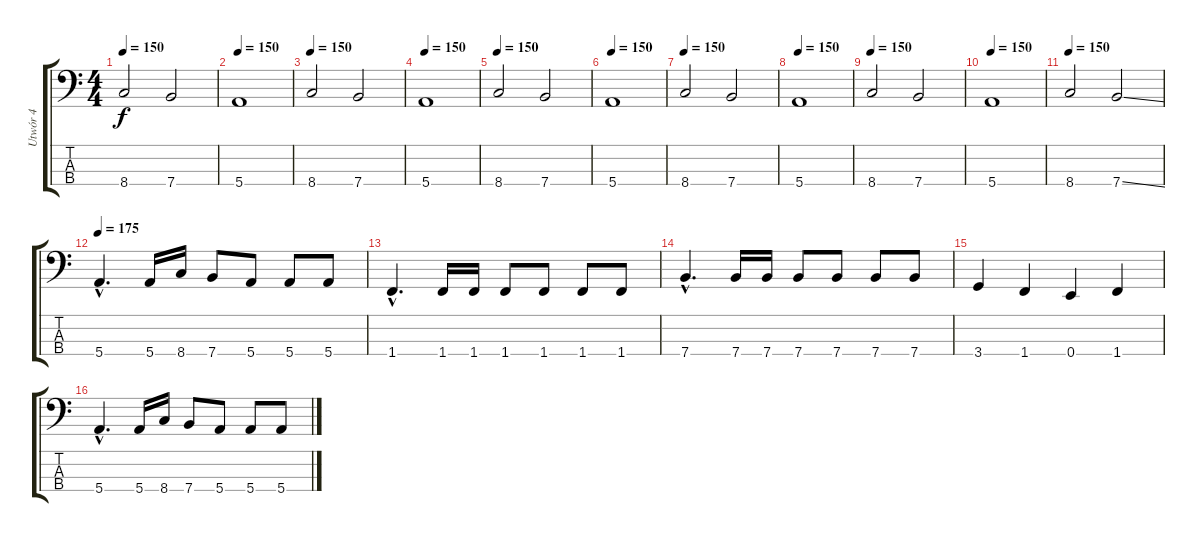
\track ("Utwór 4" "Utwór 4") {instrument electricbassfinger}
\staff {score tabs}
\tuning (G2 D2 A1 E1) {hide}
\ts (4 4)
\tempo 150
\clef f4
\ks c
8.4.2{dy f} 7.4.2 |
\tempo 150
5.4.1 |
\tempo 150
8.4.2 7.4.2 |
\tempo 150
5.4.1 |
\tempo 150
8.4.2 7.4.2 |
\tempo 150
5.4.1 |
\tempo 150
8.4.2 7.4.2 |
\tempo 150
5.4.1 |
\tempo 150
8.4.2 7.4.2 |
\tempo 150
5.4.1 |
\tempo 150
8.4.2 7.4{ss}.2 |
\tempo 175
5.4{hac}.4{d} 5.4.16 8.4.16 7.4.8 5.4.8 5.4.8 5.4.8 |
1.4{hac}.4{d} 1.4.16 1.4.16 1.4.8 1.4.8 1.4.8 1.4.8 |
7.4{hac}.4{d} 7.4.16 7.4.16 7.4.8 7.4.8 7.4.8 7.4.8 |
3.4.4 1.4.4 0.4.4 1.4.4 |
5.4{hac}.4{d} 5.4.16 8.4.16 7.4.8 5.4.8 5.4.8 5.4.8
